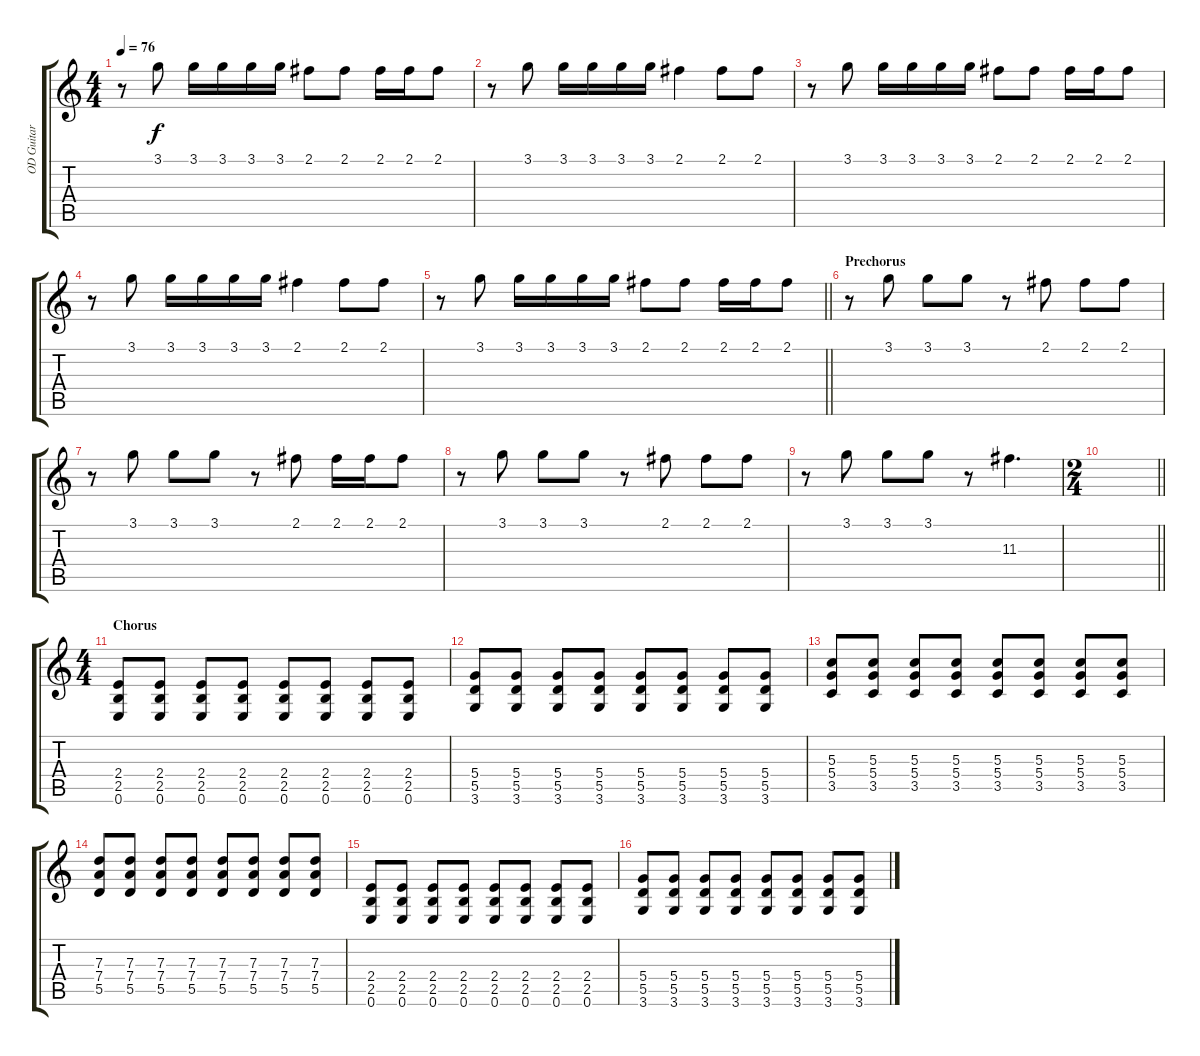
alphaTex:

\track ("OD Guitar" "OD Guitar") {instrument overdrivenguitar}
\staff {score tabs}
\tuning (E4 B3 G3 D3 A2 E2) {hide}
\ts (4 4)
\tempo 76
\clef g2
\ks c
r.8{dy f} 3.1.8 3.1.16 3.1.16 3.1.16 3.1.16 2.1.8 2.1.8 2.1.16 2.1.16 2.1.8 |
r.8 3.1.8 3.1.16 3.1.16 3.1.16 3.1.16 2.1.4 2.1.8 2.1.8 |
r.8 3.1.8 3.1.16 3.1.16 3.1.16 3.1.16 2.1.8 2.1.8 2.1.16 2.1.16 2.1.8 |
r.8 3.1.8 3.1.16 3.1.16 3.1.16 3.1.16 2.1.4 2.1.8 2.1.8 |
\barLineRight lightlight
r.8 3.1.8 3.1.16 3.1.16 3.1.16 3.1.16 2.1.8 2.1.8 2.1.16 2.1.16 2.1.8 |
\section ("" "Prechorus")
r.8 3.1.8 3.1.8 3.1.8 r.8 2.1.8 2.1.8 2.1.8 |
r.8 3.1.8 3.1.8 3.1.8 r.8 2.1.8 2.1.16 2.1.16 2.1.8 |
r.8 3.1.8 3.1.8 3.1.8 r.8 2.1.8 2.1.8 2.1.8 |
r.8 3.1.8 3.1.8 3.1.8 r.8 11.3.4{d} |
\ts (2 4)
\barLineRight lightlight
|
\ts (4 4)
\section ("" "Chorus")
(2.4 2.5 0.6).8 (2.4 2.5 0.6).8 (2.4 2.5 0.6).8 (2.4 2.5 0.6).8 (2.4 2.5 0.6).8 (2.4 2.5 0.6).8 (2.4 2.5 0.6).8 (2.4 2.5 0.6).8 |
(5.4 5.5 3.6).8 (5.4 5.5 3.6).8 (5.4 5.5 3.6).8 (5.4 5.5 3.6).8 (5.4 5.5 3.6).8 (5.4 5.5 3.6).8 (5.4 5.5 3.6).8 (5.4 5.5 3.6).8 |
(5.3 5.4 3.5).8 (5.3 5.4 3.5).8 (5.3 5.4 3.5).8 (5.3 5.4 3.5).8 (5.3 5.4 3.5).8 (5.3 5.4 3.5).8 (5.3 5.4 3.5).8 (5.3 5.4 3.5).8 |
(7.3 7.4 5.5).8 (7.3 7.4 5.5).8 (7.3 7.4 5.5).8 (7.3 7.4 5.5).8 (7.3 7.4 5.5).8 (7.3 7.4 5.5).8 (7.3 7.4 5.5).8 (7.3 7.4 5.5).8 |
(2.4 2.5 0.6).8 (2.4 2.5 0.6).8 (2.4 2.5 0.6).8 (2.4 2.5 0.6).8 (2.4 2.5 0.6).8 (2.4 2.5 0.6).8 (2.4 2.5 0.6).8 (2.4 2.5 0.6).8 |
(5.4 5.5 3.6).8 (5.4 5.5 3.6).8 (5.4 5.5 3.6).8 (5.4 5.5 3.6).8 (5.4 5.5 3.6).8 (5.4 5.5 3.6).8 (5.4 5.5 3.6).8 (5.4 5.5 3.6).8
